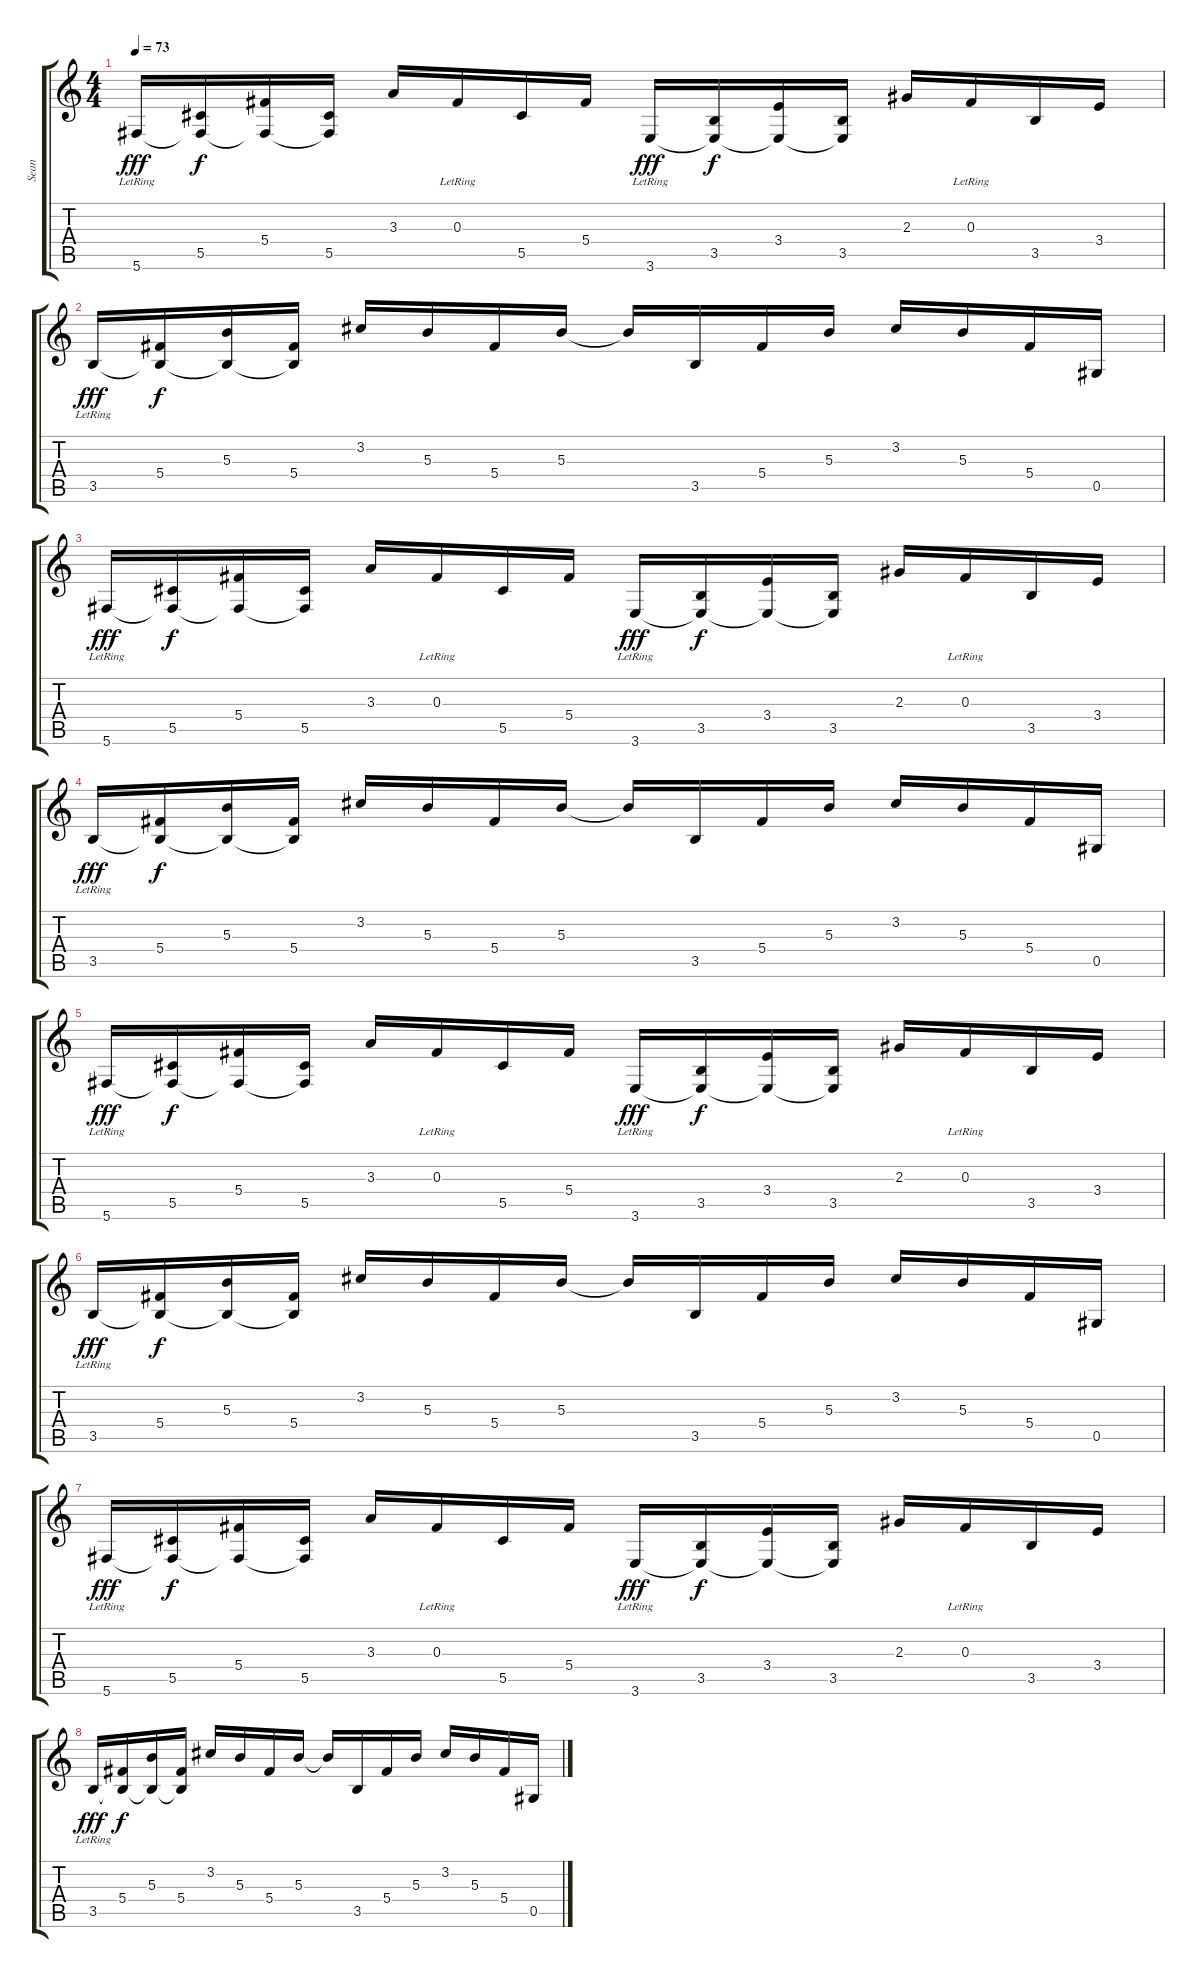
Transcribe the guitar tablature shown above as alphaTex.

\track ("Sean" "Sean") {instrument acousticguitarsteel}
\staff {score tabs}
\tuning (Eb4 Bb3 Gb3 Db3 Ab2 Db2) {hide}
\ts (4 4)
\tempo 73
\clef g2
\ks c
5.6{lr}.16{dy fff instrument acousticguitarsteel} (5.5 5.6{t}).16{dy f} (5.4 5.6{t}).16 (5.5 5.6{t}).16 3.3.16 0.3{lr}.16 5.5.16 5.4.16 3.6{lr}.16{dy fff} (3.5 3.6{t}).16{dy f} (3.4 3.6{t}).16 (3.5 3.6{t}).16 2.3.16 0.3{lr}.16 3.5.16 3.4.16 |
3.5{lr}.16{dy fff} (5.4 3.5{t}).16{dy f} (5.3 3.5{t}).16 (5.4 3.5{t}).16 3.2.16 5.3.16 5.4.16 5.3.16 5.3{t}.16 3.5.16 5.4.16 5.3.16 3.2.16 5.3.16 5.4.16 0.5.16 |
5.6{lr}.16{dy fff} (5.5 5.6{t}).16{dy f} (5.4 5.6{t}).16 (5.5 5.6{t}).16 3.3.16 0.3{lr}.16 5.5.16 5.4.16 3.6{lr}.16{dy fff} (3.5 3.6{t}).16{dy f} (3.4 3.6{t}).16 (3.5 3.6{t}).16 2.3.16 0.3{lr}.16 3.5.16 3.4.16 |
3.5{lr}.16{dy fff} (5.4 3.5{t}).16{dy f} (5.3 3.5{t}).16 (5.4 3.5{t}).16 3.2.16 5.3.16 5.4.16 5.3.16 5.3{t}.16 3.5.16 5.4.16 5.3.16 3.2.16 5.3.16 5.4.16 0.5.16 |
5.6{lr}.16{dy fff} (5.5 5.6{t}).16{dy f} (5.4 5.6{t}).16 (5.5 5.6{t}).16 3.3.16 0.3{lr}.16 5.5.16 5.4.16 3.6{lr}.16{dy fff} (3.5 3.6{t}).16{dy f} (3.4 3.6{t}).16 (3.5 3.6{t}).16 2.3.16 0.3{lr}.16 3.5.16 3.4.16 |
3.5{lr}.16{dy fff} (5.4 3.5{t}).16{dy f} (5.3 3.5{t}).16 (5.4 3.5{t}).16 3.2.16 5.3.16 5.4.16 5.3.16 5.3{t}.16 3.5.16 5.4.16 5.3.16 3.2.16 5.3.16 5.4.16 0.5.16 |
5.6{lr}.16{dy fff} (5.5 5.6{t}).16{dy f} (5.4 5.6{t}).16 (5.5 5.6{t}).16 3.3.16 0.3{lr}.16 5.5.16 5.4.16 3.6{lr}.16{dy fff} (3.5 3.6{t}).16{dy f} (3.4 3.6{t}).16 (3.5 3.6{t}).16 2.3.16 0.3{lr}.16 3.5.16 3.4.16 |
3.5{lr}.16{dy fff} (5.4 3.5{t}).16{dy f} (5.3 3.5{t}).16 (5.4 3.5{t}).16 3.2.16 5.3.16 5.4.16 5.3.16 5.3{t}.16 3.5.16 5.4.16 5.3.16 3.2.16 5.3.16 5.4.16 0.5.16
